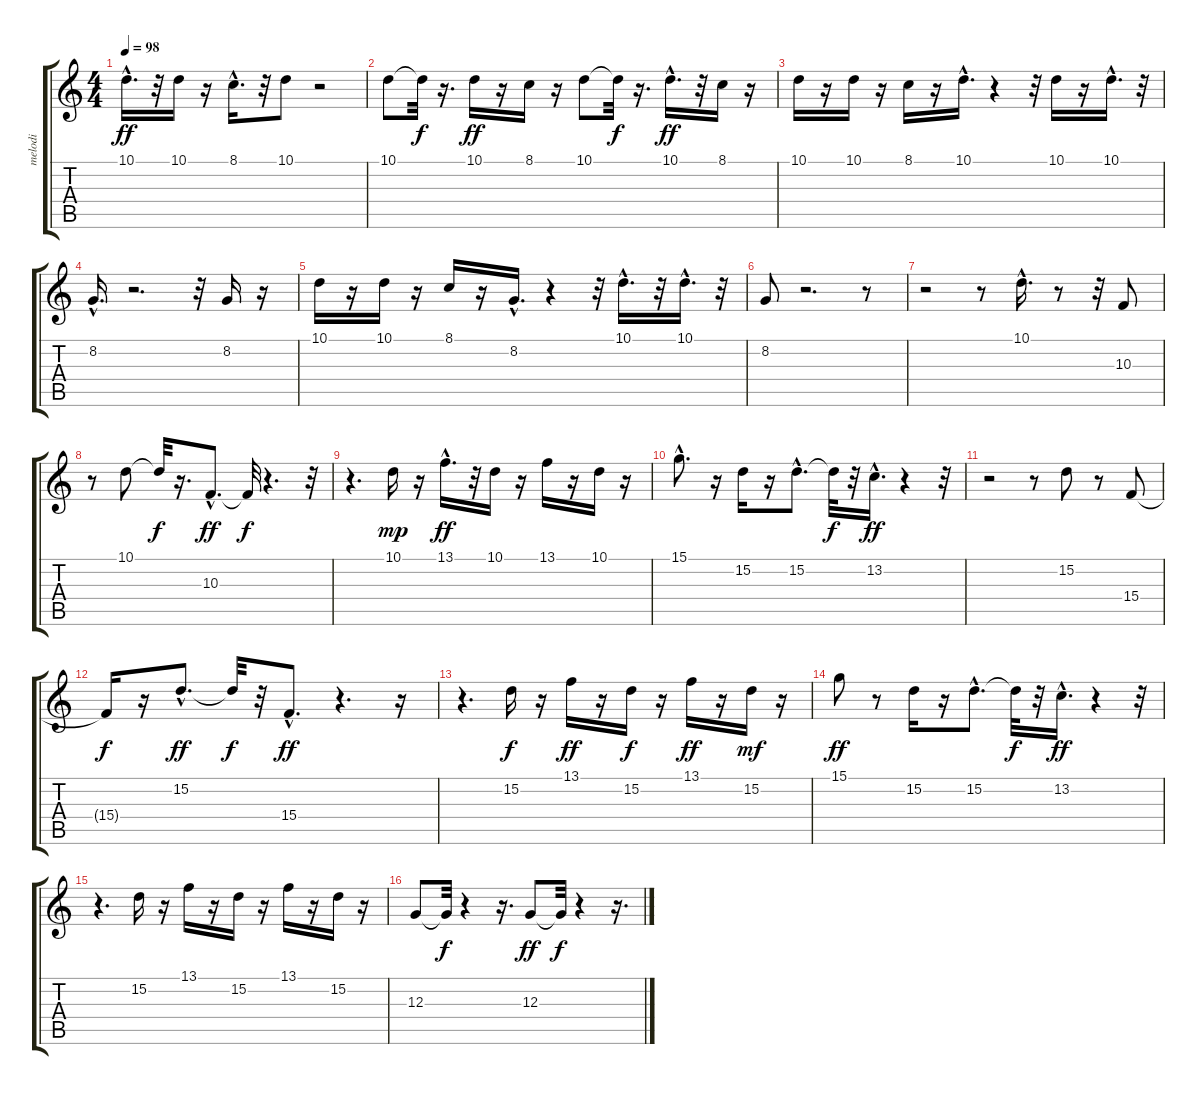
\track ("melodi" "melodi") {instrument lead3calliope}
\staff {score tabs}
\tuning (E4 B3 G3 D3 A2 E2) {hide}
\ts (4 4)
\tempo 98
\clef g2
\ks c
10.1{hac}.16{d dy ff} r.32 10.1.16 r.16 8.1{hac}.16{d} r.32 10.1.8 r.2 |
10.1.8 10.1{t}.32{dy f} r.16{d} 10.1.16{dy ff} r.16 8.1.16 r.16 10.1.8 10.1{t}.32{dy f} r.16{d} 10.1{hac}.16{d dy ff} r.32 8.1.16 r.16 |
10.1.16 r.16 10.1.16 r.16 8.1.16 r.16 10.1{hac}.16{d} r.4 r.32 10.1.16 r.16 10.1{hac}.16{d} r.32 |
8.2{hac}.16{d} r.2{d} r.32 8.2.16 r.16 |
10.1.16 r.16 10.1.16 r.16 8.1.16 r.16 8.2{hac}.16{d} r.4 r.32 10.1{hac}.16{d} r.32 10.1{hac}.16{d} r.32 |
8.2.8 r.2{d} r.8 |
r.2 r.8 10.1{hac}.16{d} r.8 r.32 10.3.8 |
r.8 10.1.8 10.1{t}.32{dy f} r.16{d} 10.3{hac}.8{d dy ff} 10.3{t}.32{dy f} r.4{d} r.32 |
r.4{d} 10.1.16{dy mp} r.16 13.1{hac}.16{d dy ff} r.32 10.1.16 r.16 13.1.16 r.16 10.1.16 r.16 |
15.1{hac}.8{d} r.16 15.2.16 r.16 15.2{hac}.8{d} 15.2{t}.32{dy f} r.32 13.2{hac}.16{d dy ff} r.4 r.32 |
r.2 r.8 15.2.8 r.8 15.4.8 |
15.4{t}.16{dy f} r.16 15.2{hac}.8{d dy ff} 15.2{t}.32{dy f} r.32 15.4{hac}.8{d dy ff} r.4{d} r.16 |
r.4{d} 15.2.16{dy f} r.16 13.1.16{dy ff} r.16 15.2.16{dy f} r.16 13.1.16{dy ff} r.16 15.2.16{dy mf} r.16 |
15.1.8{dy ff} r.8 15.2.16 r.16 15.2{hac}.8{d} 15.2{t}.32{dy f} r.32 13.2{hac}.16{d dy ff} r.4 r.32 |
r.4{d} 15.2.16 r.16 13.1.16 r.16 15.2.16 r.16 13.1.16 r.16 15.2.16 r.16 |
12.3.8 12.3{t}.32{dy f} r.4 r.16{d} 12.3.8{dy ff} 12.3{t}.32{dy f} r.4 r.16{d}
